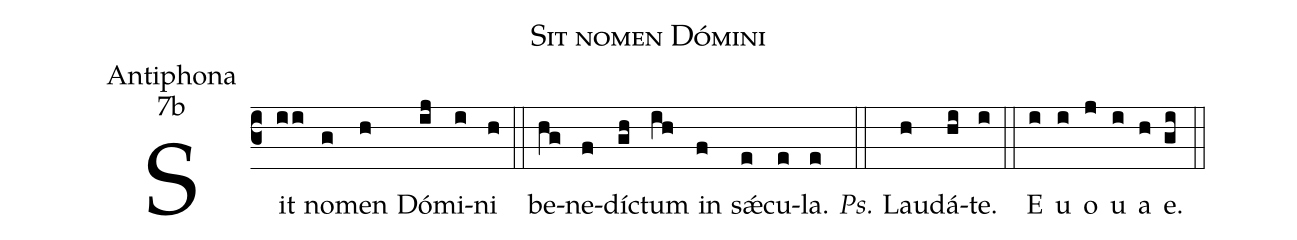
name: Sit nomen Dómini;
office-part: Antiphona;
mode: 7b;
%%
(c3) Sit(ii) no(g)men(h) Dó(ij)mi(i)ni(h) (::) be(hg)ne(f)dí(gh)ctum(ih) in(f) s<sp>'ae</sp>(e)cu(e)la.(e) (::)
<i>Ps.</i> L{a}u(h)dá(hi)te.(i) (::)
<eu> E(i) u(i) o(j) u(i) a(h) e.(gi) </eu>(::)
